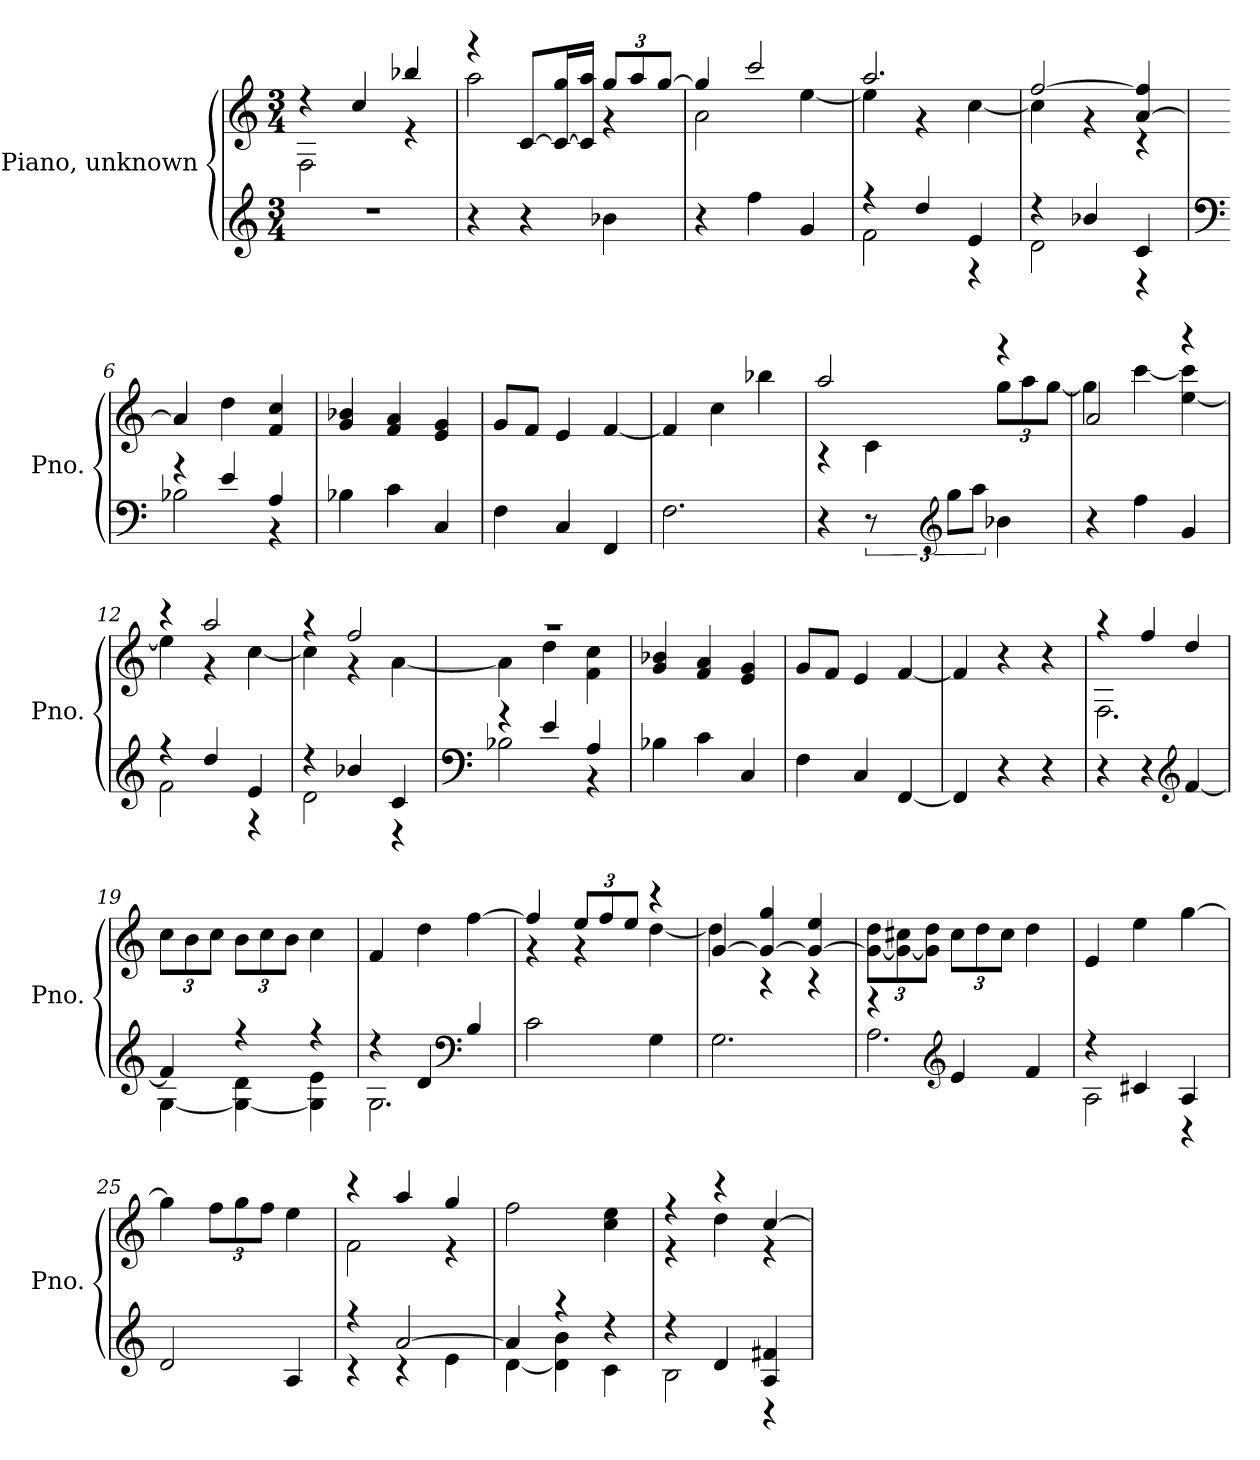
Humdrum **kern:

**kern	**kern
*part1	*part1
*staff2	*staff1
*I"Piano, unknown	*
*I'Pno.	*
*clefG2	*clefG2
*k[]	*k[]
*M3/4	*M3/4
*MM199	*MM199
=1	=1
*	*^
2.r	4r	2F\
.	4cc/	.
.	4bb-X/	4r
=2	=2	=2
4r	4r	2aa\
4r	[8c/L	.
.	16c/_ 16gg/L	.
.	16c/] 16aa/JJ	.
*	*Xbrackettup	*
4b-X\	12gg/L	4r
.	12aa/	.
.	[12gg/J	.
=3	=3	=3
4r	4gg/]	2a\
4ff\	2ccc/	.
4g/	.	[4ee\
=4	=4	=4
*^	*	*
4r	2f\	2.aa/	4ee\]
4dd/	.	.	4r
4e/	4r	.	[4cc\
=5	=5	=5	=5
4r	2d\	[2ff/	4cc\]
4b-X/	.	.	4r
4c/	4r	[4a/ 4ff/]	4r
*	*	*v	*v
=6	=6	=6
*clefF4	*	*
4r	2B-X\	4a/]
4e/	.	4dd\
4A/	4r	4f/ 4cc/
*v	*v	*
=7	=7
4B-X\	4g/ 4b-X/
4c\	4f/ 4a/
4C/	4e/ 4g/
=8	=8
4F\	8g/L
.	8f/J
4C/	4e/
4FF/	[4f/
!!LO:LB:g=z
=9	=9
2.F\	4f/]
.	4cc\
.	4bb-X\
=10	=10
*	*^
4r	2aa/	4r
12r	.	4c\
*clefG2	*	*
12gg\L	.	.
12aa\J	.	.
4b-X\	4r	12gg\L
.	.	12aa\
.	.	[12gg\J
=11	=11	=11
4r	2a/	4gg\]
4ff\	.	[4ccc\
4g/	4r	[4ee\ 4ccc\]
=12	=12	=12
*^	*	*
4r	2f\	4r	4ee\]
4dd/	.	2aa/	4r
4e/	4r	.	[4cc\
=13	=13	=13	=13
4r	2d\	4r	4cc\]
4b-X/	.	2ff/	4r
4c/	4r	.	[4a\
=14	=14	=14	=14
*clefF4	*	*	*
4r	2B-X\	2.r	4a\]
4e/	.	.	4dd\
4A/	4r	.	4f\ 4cc\
*v	*v	*	*
*	*v	*v
=15	=15
4B-X\	4g/ 4b-X/
4c\	4f/ 4a/
4C/	4e/ 4g/
=16	=16
4F\	8g/L
.	8f/J
4C/	4e/
[4FF/	[4f/
!!LO:LB:g=z
=17	=17
4FF/]	4f/]
4r	4r
4r	4r
=18	=18
*	*^
4r	4r	2.F\
4r	4ff/	.
*clefG2	*	*
[4f/	4dd/	.
*	*v	*v
=19	=19
*^	*
4f/]	[4G\	12cc\L
.	.	12b\
.	.	12cc\J
4r	4G\_ 4d\	12b\L
.	.	12cc\
.	.	12b\J
4r	4G\] 4e\	4cc\
=20	=20	=20
4r	2.G\	4f/
4d/	.	4dd\
*clefF4	*	*
4B/	.	[4ff\
*v	*v	*
=21	=21
*	*^
2c\	4ff/]	4r
.	12ee/L	4r
.	12ff/	.
.	12ee/J	.
4G\	4r	[4dd\
=22	=22	=22
2.G\	[4g/	4dd\]
.	4g/_ 4gg/	4r
.	4g/_ 4ee/	4r
*	*v	*v
=23	=23
*^	*
4r	2.A\	12g\_ 12dd\L
.	.	12g\_ 12cc#X\
.	.	12g\] 12dd\J
*clefG2	*	*
4e/	.	12cc#\L
.	.	12dd\
.	.	12cc#\J
4f/	.	4dd\
!!LO:LB:g=z
=24	=24	=24
4r	2A\	4e/
4c#X/	.	4ee\
4A/	4r	[4gg\
*v	*v	*
=25	=25
2d/	4gg\]
.	12ff\L
.	12gg\
.	12ff\J
4A/	4ee\
=26	=26
*^	*^
4r	4r	4r	2f\
[2a/	4r	4aa/	.
.	4e\	4gg/	4r
*	*	*v	*v
=27	=27	=27
4a/]	[4d\	2ff\
4r	4d\] 4b\	.
4r	4c\	4cc\ 4ee\
=28	=28	=28
*	*	*^
4r	2B\	4r	4r
4d/	.	4r	4dd\
4A/ 4f#X/	4r	[4cc/	4r
*v	*v	*	*
*	*v	*v
=	=
*-	*-
